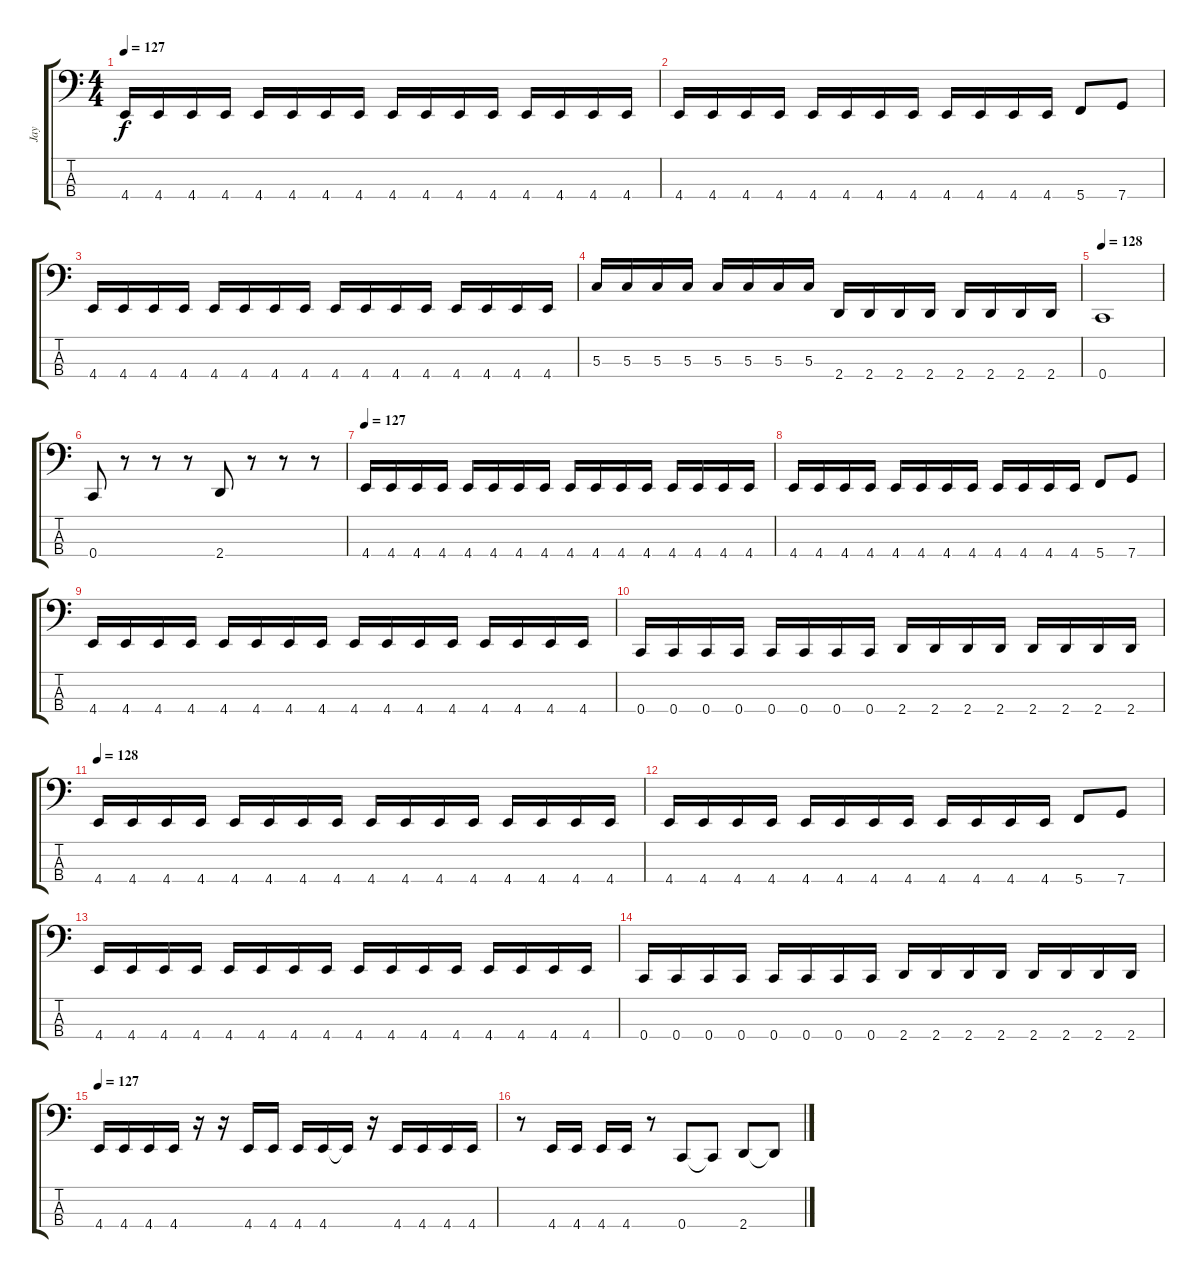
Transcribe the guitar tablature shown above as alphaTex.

\track ("Jay" "Jay") {instrument electricbasspick}
\staff {score tabs}
\tuning (F2 C2 G1 C1) {hide}
\ts (4 4)
\tempo 127
\clef f4
\ks c
4.4.16{dy f} 4.4.16 4.4.16 4.4.16 4.4.16 4.4.16 4.4.16 4.4.16 4.4.16 4.4.16 4.4.16 4.4.16 4.4.16 4.4.16 4.4.16 4.4.16 |
4.4.16 4.4.16 4.4.16 4.4.16 4.4.16 4.4.16 4.4.16 4.4.16 4.4.16 4.4.16 4.4.16 4.4.16 5.4.8 7.4.8 |
4.4.16 4.4.16 4.4.16 4.4.16 4.4.16 4.4.16 4.4.16 4.4.16 4.4.16 4.4.16 4.4.16 4.4.16 4.4.16 4.4.16 4.4.16 4.4.16 |
5.3.16 5.3.16 5.3.16 5.3.16 5.3.16 5.3.16 5.3.16 5.3.16 2.4.16 2.4.16 2.4.16 2.4.16 2.4.16 2.4.16 2.4.16 2.4.16 |
\tempo 128
0.4.1 |
0.4.8 r.8 r.8 r.8 2.4.8 r.8 r.8 r.8 |
\tempo 127
4.4.16 4.4.16 4.4.16 4.4.16 4.4.16 4.4.16 4.4.16 4.4.16 4.4.16 4.4.16 4.4.16 4.4.16 4.4.16 4.4.16 4.4.16 4.4.16 |
4.4.16 4.4.16 4.4.16 4.4.16 4.4.16 4.4.16 4.4.16 4.4.16 4.4.16 4.4.16 4.4.16 4.4.16 5.4.8 7.4.8 |
4.4.16 4.4.16 4.4.16 4.4.16 4.4.16 4.4.16 4.4.16 4.4.16 4.4.16 4.4.16 4.4.16 4.4.16 4.4.16 4.4.16 4.4.16 4.4.16 |
0.4.16 0.4.16 0.4.16 0.4.16 0.4.16 0.4.16 0.4.16 0.4.16 2.4.16 2.4.16 2.4.16 2.4.16 2.4.16 2.4.16 2.4.16 2.4.16 |
\tempo 128
4.4.16 4.4.16 4.4.16 4.4.16 4.4.16 4.4.16 4.4.16 4.4.16 4.4.16 4.4.16 4.4.16 4.4.16 4.4.16 4.4.16 4.4.16 4.4.16 |
4.4.16 4.4.16 4.4.16 4.4.16 4.4.16 4.4.16 4.4.16 4.4.16 4.4.16 4.4.16 4.4.16 4.4.16 5.4.8 7.4.8 |
4.4.16 4.4.16 4.4.16 4.4.16 4.4.16 4.4.16 4.4.16 4.4.16 4.4.16 4.4.16 4.4.16 4.4.16 4.4.16 4.4.16 4.4.16 4.4.16 |
0.4.16 0.4.16 0.4.16 0.4.16 0.4.16 0.4.16 0.4.16 0.4.16 2.4.16 2.4.16 2.4.16 2.4.16 2.4.16 2.4.16 2.4.16 2.4.16 |
\tempo 127
4.4.16 4.4.16 4.4.16 4.4.16 r.16 r.16 4.4.16 4.4.16 4.4.16 4.4.16 4.4{t}.16 r.16 4.4.16 4.4.16 4.4.16 4.4.16 |
r.8 4.4.16 4.4.16 4.4.16 4.4.16 r.8 0.4.8 0.4{t}.8 2.4.8 2.4{t}.8
